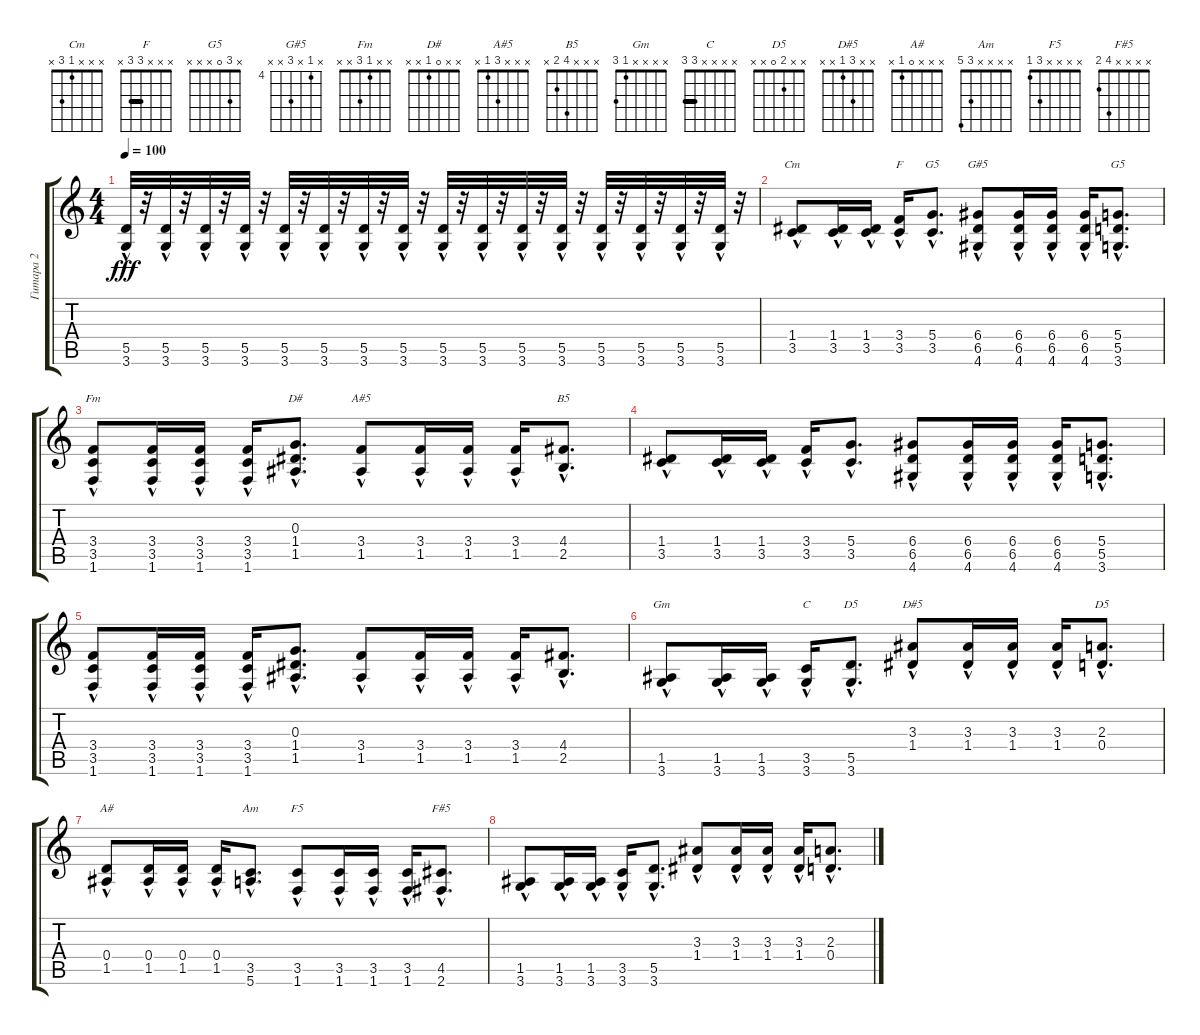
\track ("Гитара 2" "Гитара 2") {instrument distortionguitar}
\staff {score tabs}
\tuning (E4 B3 G3 D3 A2 E2) {hide}
\chord ("Cm" x x x 1 3 x)
\chord ("F" x x x 3 3 x) {barre 3}
\chord ("G5" x x x 5 5 3) {barre 5}
\chord ("G#5" x 4 x 6 x x) {firstfret 4}
\chord ("G5" x 3 0 x x x)
\chord ("Fm" x x 1 3 x x)
\chord ("D#" x x 0 1 x x)
\chord ("A#5" x x x 3 1 x)
\chord ("B5" x x x 4 2 x)
\chord ("Gm" x x x x 1 3)
\chord ("C" x x x x 3 3) {barre 3}
\chord ("D5" x 3 2 0 x x)
\chord ("D#5" x x 3 1 x x)
\chord ("D5" x x 2 0 x x)
\chord ("A#" x x x 0 1 x)
\chord ("Am" x x x x 3 5)
\chord ("F5" x x x x 3 1)
\chord ("F#5" x x x x 4 2)
\ts (4 4)
\tempo 100
\clef g2
\ks c
(5.5{hac} 3.6{hac}).32{dy fff} r.32 (5.5{hac} 3.6{hac}).32 r.32 (5.5{hac} 3.6{hac}).32 r.32 (5.5{hac} 3.6{hac}).32 r.32 (5.5{hac} 3.6{hac}).32 r.32 (5.5{hac} 3.6{hac}).32 r.32 (5.5{hac} 3.6{hac}).32 r.32 (5.5{hac} 3.6{hac}).32 r.32 (5.5{hac} 3.6{hac}).32 r.32 (5.5{hac} 3.6{hac}).32 r.32 (5.5{hac} 3.6{hac}).32 r.32 (5.5{hac} 3.6{hac}).32 r.32 (5.5{hac} 3.6{hac}).32 r.32 (5.5{hac} 3.6{hac}).32 r.32 (5.5{hac} 3.6{hac}).32 r.32 (5.5{hac} 3.6{hac}).32 r.32 |
(1.4{hac} 3.5{hac}).8{ch "Cm"} (1.4{hac} 3.5{hac}).16 (1.4{hac} 3.5{hac}).16 (3.4{hac} 3.5{hac}).16{ch "F"} (5.4{hac} 3.5{hac}).8{d ch "G5"} (6.4{hac} 6.5 4.6).8{ch "G#5"} (6.4{hac} 6.5 4.6).16 (6.4{hac} 6.5 4.6).16 (6.4{hac} 6.5 4.6).16 (5.4{hac} 5.5 3.6).8{d ch "G5"} |
(3.4{hac} 3.5{hac} 1.6{hac}).8{ch "Fm"} (3.4{hac} 3.5{hac} 1.6{hac}).16 (3.4{hac} 3.5{hac} 1.6{hac}).16 (3.4{hac} 3.5{hac} 1.6{hac}).16 (0.3{hac} 1.4{hac} 1.5{hac}).8{d ch "D#"} (3.4{hac} 1.5{hac}).8{ch "A#5"} (3.4{hac} 1.5{hac}).16 (3.4{hac} 1.5{hac}).16 (3.4{hac} 1.5{hac}).16 (4.4{hac} 2.5{hac}).8{d ch "B5"} |
(1.4{hac} 3.5{hac}).8 (1.4{hac} 3.5{hac}).16 (1.4{hac} 3.5{hac}).16 (3.4{hac} 3.5{hac}).16 (5.4{hac} 3.5{hac}).8{d} (6.4{hac} 6.5 4.6).8 (6.4{hac} 6.5 4.6).16 (6.4{hac} 6.5 4.6).16 (6.4{hac} 6.5 4.6).16 (5.4{hac} 5.5 3.6).8{d} |
(3.4{hac} 3.5{hac} 1.6{hac}).8 (3.4{hac} 3.5{hac} 1.6{hac}).16 (3.4{hac} 3.5{hac} 1.6{hac}).16 (3.4{hac} 3.5{hac} 1.6{hac}).16 (0.3{hac} 1.4{hac} 1.5{hac}).8{d} (3.4{hac} 1.5{hac}).8 (3.4{hac} 1.5{hac}).16 (3.4{hac} 1.5{hac}).16 (3.4{hac} 1.5{hac}).16 (4.4{hac} 2.5{hac}).8{d} |
(1.5{hac} 3.6{hac}).8{ch "Gm"} (1.5{hac} 3.6{hac}).16 (1.5{hac} 3.6{hac}).16 (3.5{hac} 3.6{hac}).16{ch "C"} (5.5 3.6{hac}).8{d ch "D5"} (3.3{hac} 1.4{hac}).8{ch "D#5"} (3.3{hac} 1.4{hac}).16 (3.3{hac} 1.4{hac}).16 (3.3{hac} 1.4{hac}).16 (2.3{hac} 0.4{hac}).8{d ch "D5"} |
(0.4{hac} 1.5{hac}).8{ch "A#"} (0.4{hac} 1.5{hac}).16 (0.4{hac} 1.5{hac}).16 (0.4{hac} 1.5{hac}).16 (3.5{hac} 5.6{hac}).8{d ch "Am"} (3.5{hac} 1.6{hac}).8{ch "F5"} (3.5{hac} 1.6{hac}).16 (3.5{hac} 1.6{hac}).16 (3.5{hac} 1.6{hac}).16 (4.5{hac} 2.6{hac}).8{d ch "F#5"} |
(1.5{hac} 3.6{hac}).8 (1.5{hac} 3.6{hac}).16 (1.5{hac} 3.6{hac}).16 (3.5{hac} 3.6{hac}).16 (5.5 3.6{hac}).8{d} (3.3{hac} 1.4{hac}).8 (3.3{hac} 1.4{hac}).16 (3.3{hac} 1.4{hac}).16 (3.3{hac} 1.4{hac}).16 (2.3{hac} 0.4{hac}).8{d}
